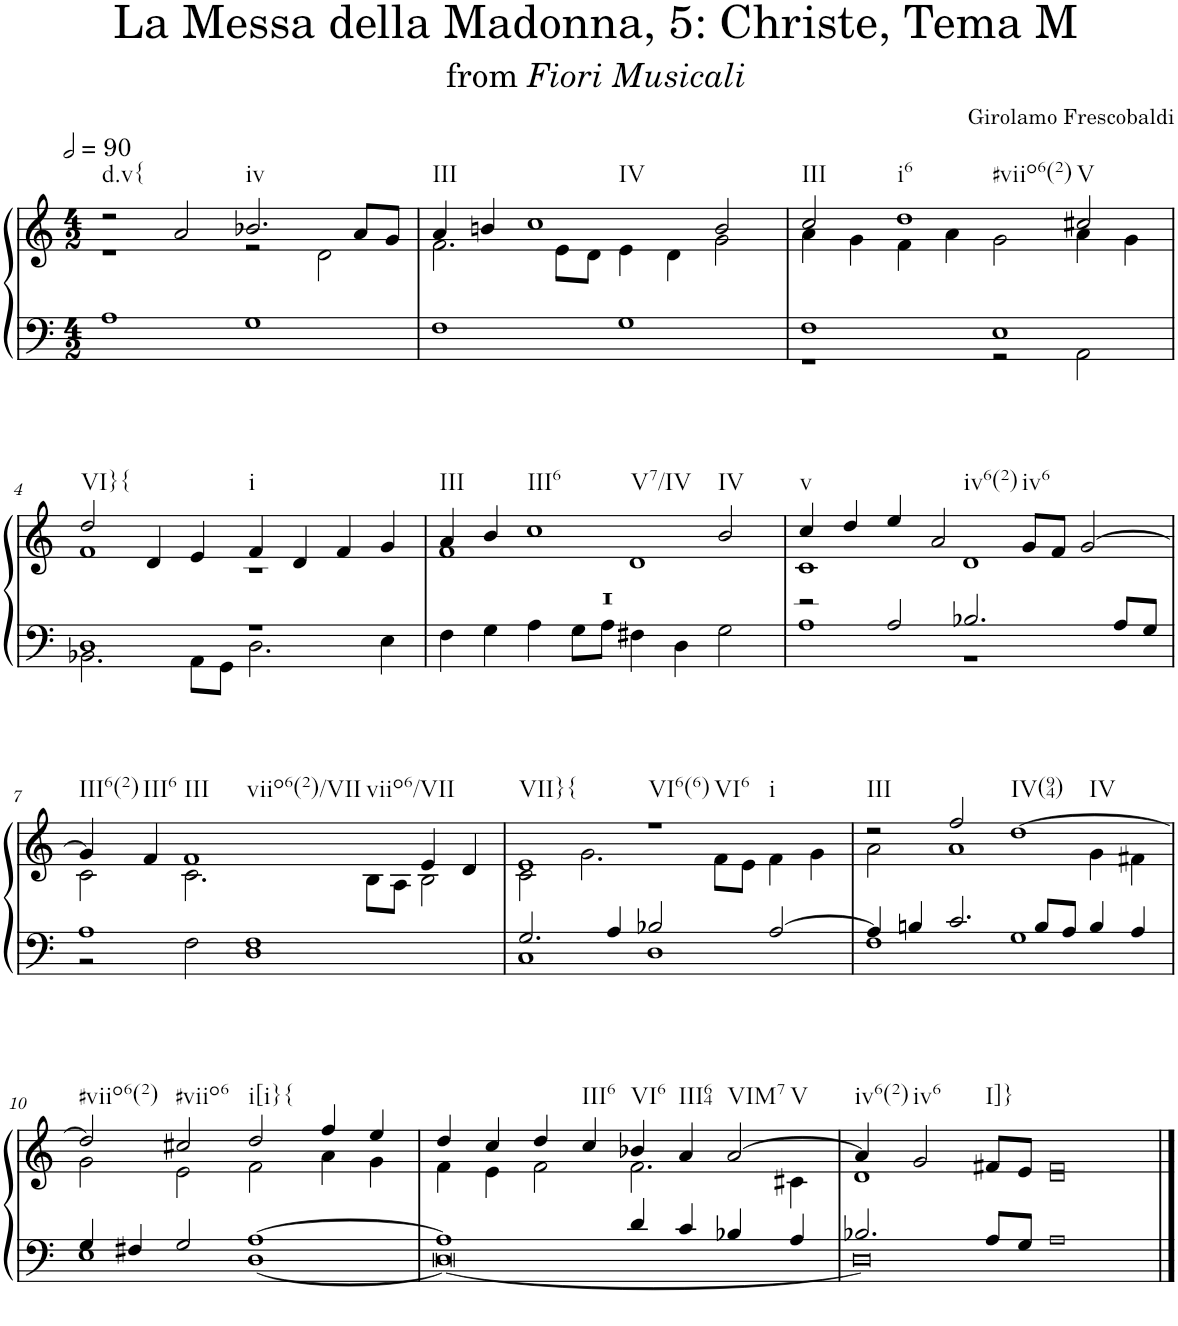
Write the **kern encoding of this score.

**kern	**kern
*part1	*part1
*staff2	*staff1
*I"Organ	*
*I'Org.	*
*clefF4	*clefG2
*k[]	*k[]
*M4/2	*M4/2
*MM180	*MM180
=1	=1
*	*^
!	!LO:TX:b:t=d.v{	!
1A	2r	1r
.	2a/	.
!	!LO:TX:b:t=iv	!
1G	2.b-X/	2r
.	.	2d\
.	8a/L	.
.	8g/J	.
=2	=2	=2
!	!LO:TX:b:t=III	!
1F	4a/	2.f\
.	4bn/	.
!	!LO:TX:b:t=IV	!
.	1cc	.
.	.	8e\L
.	.	8d\J
1G	.	4e\
.	.	4d\
.	2b/	2g\
=3	=3	=3
*^	*	*
!	!	!LO:TX:b:t=III	!
1F	1r	2cc/	4a\
.	.	.	4g\
!	!	!LO:TX:b:t=i6	!
!	!	!LO:TX:b:t=#viio6(2)	!
.	.	1dd	4f\
.	.	.	4a\
1E	2r	.	2g\
!	!	!LO:TX:b:t=V	!
.	2AA\	2cc#X/	4a\
.	.	.	4g\
!!LO:LB:g=z	!!
=4	=4	=4	=4
!	!	!LO:TX:b:t=VI}{	!
1D	2.BB-X\	2dd/	1f
.	.	4d/	.
.	8AA\L	4e/	.
.	8GG\J	.	.
!	!	!LO:TX:b:t=i	!
1r	2.D\	4f/	1r
.	.	4d/	.
.	.	4f/	.
.	4E\	4g/	.
=5	=5	=5	=5
!	!	!LO:TX:b:t=III	!
0r	4F\	4a/	1f
.	4G\	4b/	.
!	!	!LO:TX:b:t=III6	!
!	!	!LO:TX:b:t=V7/IV	!
.	4A\	1cc	.
.	8G\L	.	.
.	8A\J	.	.
.	4F#X\	.	1d
.	4D\	.	.
!	!	!LO:TX:b:t=IV	!
.	2G\	2b/	.
=6	=6	=6	=6
!	!	!LO:TX:b:t=v	!
2r	1A	4cc/	1c
.	.	4dd/	.
2A/	.	4ee/	.
!	!	!LO:TX:b:t=iv6(2)	!
.	.	2a/	.
2.B-X/	1r	.	1d
!	!	!LO:TX:b:t=iv6	!
.	.	8g/L	.
.	.	8f/J	.
.	.	[2g/	.
8A/L	.	.	.
8G/J	.	.	.
!!LO:LB:g=z	!!
=7	=7	=7	=7
!	!	!LO:TX:b:t=III6(2)	!
1A	2r	4g/]	2c\
!	!	!LO:TX:b:t=III6	!
.	.	4f/	.
!	!	!LO:TX:b:t=III	!
!	!	!LO:TX:b:t=viio6(2)/VII	!
!	!	!LO:TX:b:t=viio6/VII	!
.	2F\	1f	2.c\
1F	1D	.	.
.	.	.	8B\L
.	.	.	8A\J
.	.	4e/	2B\
.	.	4d/	.
=8	=8	=8	=8
!	!	!LO:TX:b:t=VII}{	!
2.G/	1C	1e	2c\
.	.	.	2.g\
4A/	.	.	.
!	!	!LO:TX:b:t=VI6(6)	!
!	!	!LO:TX:b:t=VI6	!
!	!	!LO:TX:b:t=i	!
2B-X/	1D	1r	.
.	.	.	8f\L
.	.	.	8e\J
[2A/	.	.	4f\
.	.	.	4g\
=9	=9	=9	=9
!	!	!LO:TX:b:t=III	!
4A/]	1F	2r	2a\
4Bn/	.	.	.
2.c/	.	2ff/	1a
!	!	!LO:TX:b:t=IV(94)	!
!	!	!LO:TX:b:t=IV	!
.	1G	[1dd	.
8B/L	.	.	.
8A/J	.	.	.
4B/	.	.	4g\
4A/	.	.	4f#X\
!!LO:LB:g=z	!!
=10	=10	=10	=10
!	!	!LO:TX:b:t=#viio6(2)	!
4G/	1E	2dd/]	2g\
4F#X/	.	.	.
!	!	!LO:TX:b:t=#viio6	!
2G/	.	2cc#X/	2e\
!	!	!LO:TX:b:t=i[i}{	!
[1A	[1D	2dd/	2f\
.	.	4ff/	4a\
.	.	4ee/	4g\
=11	=11	=11	=11
1A]	0D_	4dd/	4f\
.	.	4cc/	4e\
.	.	4dd/	2f\
!	!	!LO:TX:b:t=III6	!
.	.	4cc/	.
!	!	!LO:TX:b:t=VI6	!
4d/	.	4b-X/	2.f\
!	!	!LO:TX:b:t=III64	!
4c/	.	4a/	.
!	!	!LO:TX:b:t=VIM7	!
!	!	!LO:TX:b:t=V	!
4B-X/	.	[2a/	.
4A/	.	.	4c#X\
=12	=12	=12	=12
!	!	!LO:TX:b:t=iv6(2)	!
2.B-X/	0D]	4a/]	1d
!	!	!LO:TX:b:t=iv6	!
.	.	2g/	.
!	!	!LO:TX:b:t=I]}	!
8A/L	.	8f#X/L	.
8G/J	.	8e/J	.
1A	.	1f#	1d
*v	*v	*	*
*	*v	*v
==	==
*-	*-
